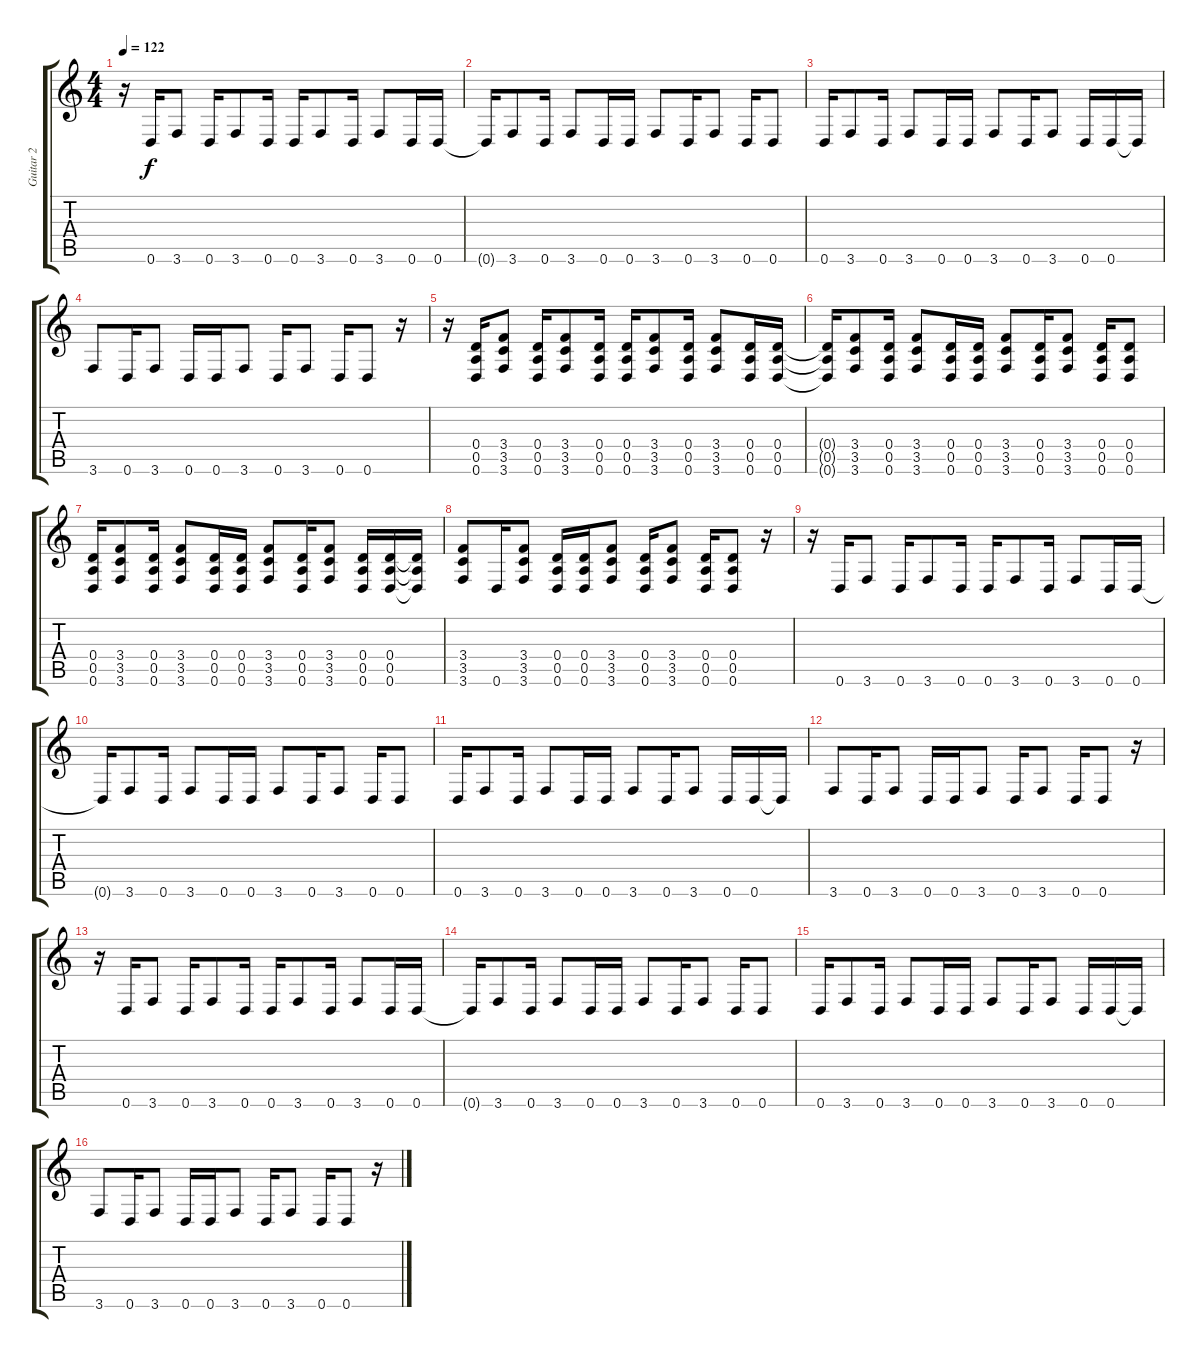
\track ("Guitar 2" "Guitar 2") {instrument distortionguitar}
\staff {score tabs}
\tuning (E4 B3 G3 D3 A2 D2) {hide}
\ts (4 4)
\tempo 122
\clef g2
\ks c
r.16{dy f instrument distortionguitar} 0.6.16 3.6.8 0.6.16 3.6.8 0.6.16 0.6.16 3.6.8 0.6.16 3.6.8 0.6.16 0.6.16 |
0.6{t}.16 3.6.8 0.6.16 3.6.8 0.6.16 0.6.16 3.6.8 0.6.16 3.6.8 0.6.16 0.6.8 |
0.6.16 3.6.8 0.6.16 3.6.8 0.6.16 0.6.16 3.6.8 0.6.16 3.6.8 0.6.16 0.6.16 0.6{t}.16 |
3.6.8 0.6.16 3.6.8 0.6.16 0.6.16 3.6.8 0.6.16 3.6.8 0.6.16 0.6.8 r.16 |
r.16 (0.4 0.5 0.6).16 (3.4 3.5 3.6).8 (0.4 0.5 0.6).16 (3.4 3.5 3.6).8 (0.4 0.5 0.6).16 (0.4 0.5 0.6).16 (3.4 3.5 3.6).8 (0.4 0.5 0.6).16 (3.4 3.5 3.6).8 (0.4 0.5 0.6).16 (0.4 0.5 0.6).16 |
(0.4{t} 0.5{t} 0.6{t}).16 (3.4 3.5 3.6).8 (0.4 0.5 0.6).16 (3.4 3.5 3.6).8 (0.4 0.5 0.6).16 (0.4 0.5 0.6).16 (3.4 3.5 3.6).8 (0.4 0.5 0.6).16 (3.4 3.5 3.6).8 (0.4 0.5 0.6).16 (0.4 0.5 0.6).8 |
(0.4 0.5 0.6).16 (3.4 3.5 3.6).8 (0.4 0.5 0.6).16 (3.4 3.5 3.6).8 (0.4 0.5 0.6).16 (0.4 0.5 0.6).16 (3.4 3.5 3.6).8 (0.4 0.5 0.6).16 (3.4 3.5 3.6).8 (0.4 0.5 0.6).16 (0.4 0.5 0.6).16 (0.4{t} 0.5{t} 0.6{t}).16 |
(3.4 3.5 3.6).8 0.6.16 (3.4 3.5 3.6).8 (0.4 0.5 0.6).16 (0.4 0.5 0.6).16 (3.4 3.5 3.6).8 (0.4 0.5 0.6).16 (3.4 3.5 3.6).8 (0.4 0.5 0.6).16 (0.4 0.5 0.6).8 r.16 |
r.16{instrument electricguitarmuted} 0.6.16 3.6.8 0.6.16 3.6.8 0.6.16 0.6.16 3.6.8 0.6.16 3.6.8 0.6.16 0.6.16 |
0.6{t}.16 3.6.8 0.6.16 3.6.8 0.6.16 0.6.16 3.6.8 0.6.16 3.6.8 0.6.16 0.6.8 |
0.6.16 3.6.8 0.6.16 3.6.8 0.6.16 0.6.16 3.6.8 0.6.16 3.6.8 0.6.16 0.6.16 0.6{t}.16 |
3.6.8 0.6.16 3.6.8 0.6.16 0.6.16 3.6.8 0.6.16 3.6.8 0.6.16 0.6.8 r.16 |
r.16 0.6.16 3.6.8 0.6.16 3.6.8 0.6.16 0.6.16 3.6.8 0.6.16 3.6.8 0.6.16 0.6.16 |
0.6{t}.16 3.6.8 0.6.16 3.6.8 0.6.16 0.6.16 3.6.8 0.6.16 3.6.8 0.6.16 0.6.8 |
0.6.16 3.6.8 0.6.16 3.6.8 0.6.16 0.6.16 3.6.8 0.6.16 3.6.8 0.6.16 0.6.16 0.6{t}.16 |
3.6.8 0.6.16 3.6.8 0.6.16 0.6.16 3.6.8 0.6.16 3.6.8 0.6.16 0.6.8 r.16
